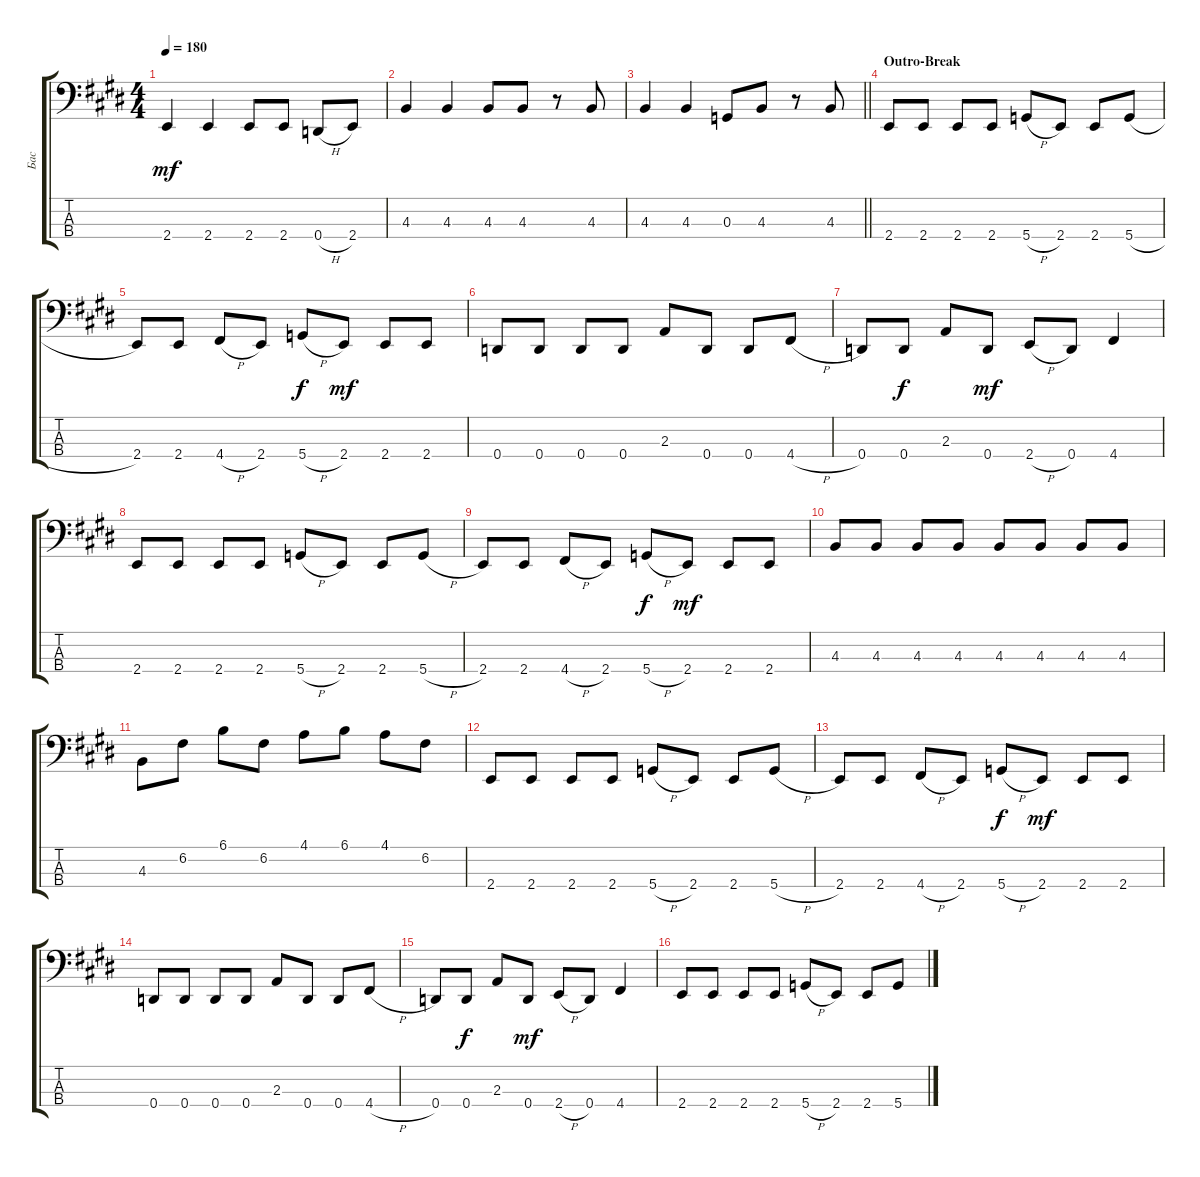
\track ("Бас" "Бас") {instrument electricbassfinger}
\staff {score tabs}
\tuning (F2 C2 G1 D1) {hide}
\ts (4 4)
\tempo 180
\clef f4
\ks c#minor
2.4.4{dy mf} 2.4.4 2.4.8 2.4.8 0.4{h}.8 2.4.8 |
4.3.4 4.3.4 4.3.8 4.3.8 r.8 4.3.8 |
\barLineRight lightlight
4.3.4 4.3.4 0.3.8 4.3.8 r.8 4.3.8 |
\section ("" "Outro-Break")
2.4.8 2.4.8 2.4.8 2.4.8 5.4{h}.8 2.4.8 2.4.8 5.4{h}.8 |
2.4.8 2.4.8 4.4{h}.8 2.4.8 5.4{h}.8{dy f} 2.4.8{dy mf} 2.4.8 2.4.8 |
0.4.8 0.4.8 0.4.8 0.4.8 2.3.8 0.4.8 0.4.8 4.4{h}.8 |
0.4.8 0.4.8{dy f} 2.3.8 0.4.8{dy mf} 2.4{h}.8 0.4.8 4.4.4 |
2.4.8 2.4.8 2.4.8 2.4.8 5.4{h}.8 2.4.8 2.4.8 5.4{h}.8 |
2.4.8 2.4.8 4.4{h}.8 2.4.8 5.4{h}.8{dy f} 2.4.8{dy mf} 2.4.8 2.4.8 |
4.3.8 4.3.8 4.3.8 4.3.8 4.3.8 4.3.8 4.3.8 4.3.8 |
4.3.8 6.2.8 6.1.8 6.2.8 4.1.8 6.1.8 4.1.8 6.2.8 |
2.4.8 2.4.8 2.4.8 2.4.8 5.4{h}.8 2.4.8 2.4.8 5.4{h}.8 |
2.4.8 2.4.8 4.4{h}.8 2.4.8 5.4{h}.8{dy f} 2.4.8{dy mf} 2.4.8 2.4.8 |
0.4.8 0.4.8 0.4.8 0.4.8 2.3.8 0.4.8 0.4.8 4.4{h}.8 |
0.4.8 0.4.8{dy f} 2.3.8 0.4.8{dy mf} 2.4{h}.8 0.4.8 4.4.4 |
2.4.8 2.4.8 2.4.8 2.4.8 5.4{h}.8 2.4.8 2.4.8 5.4{h}.8
